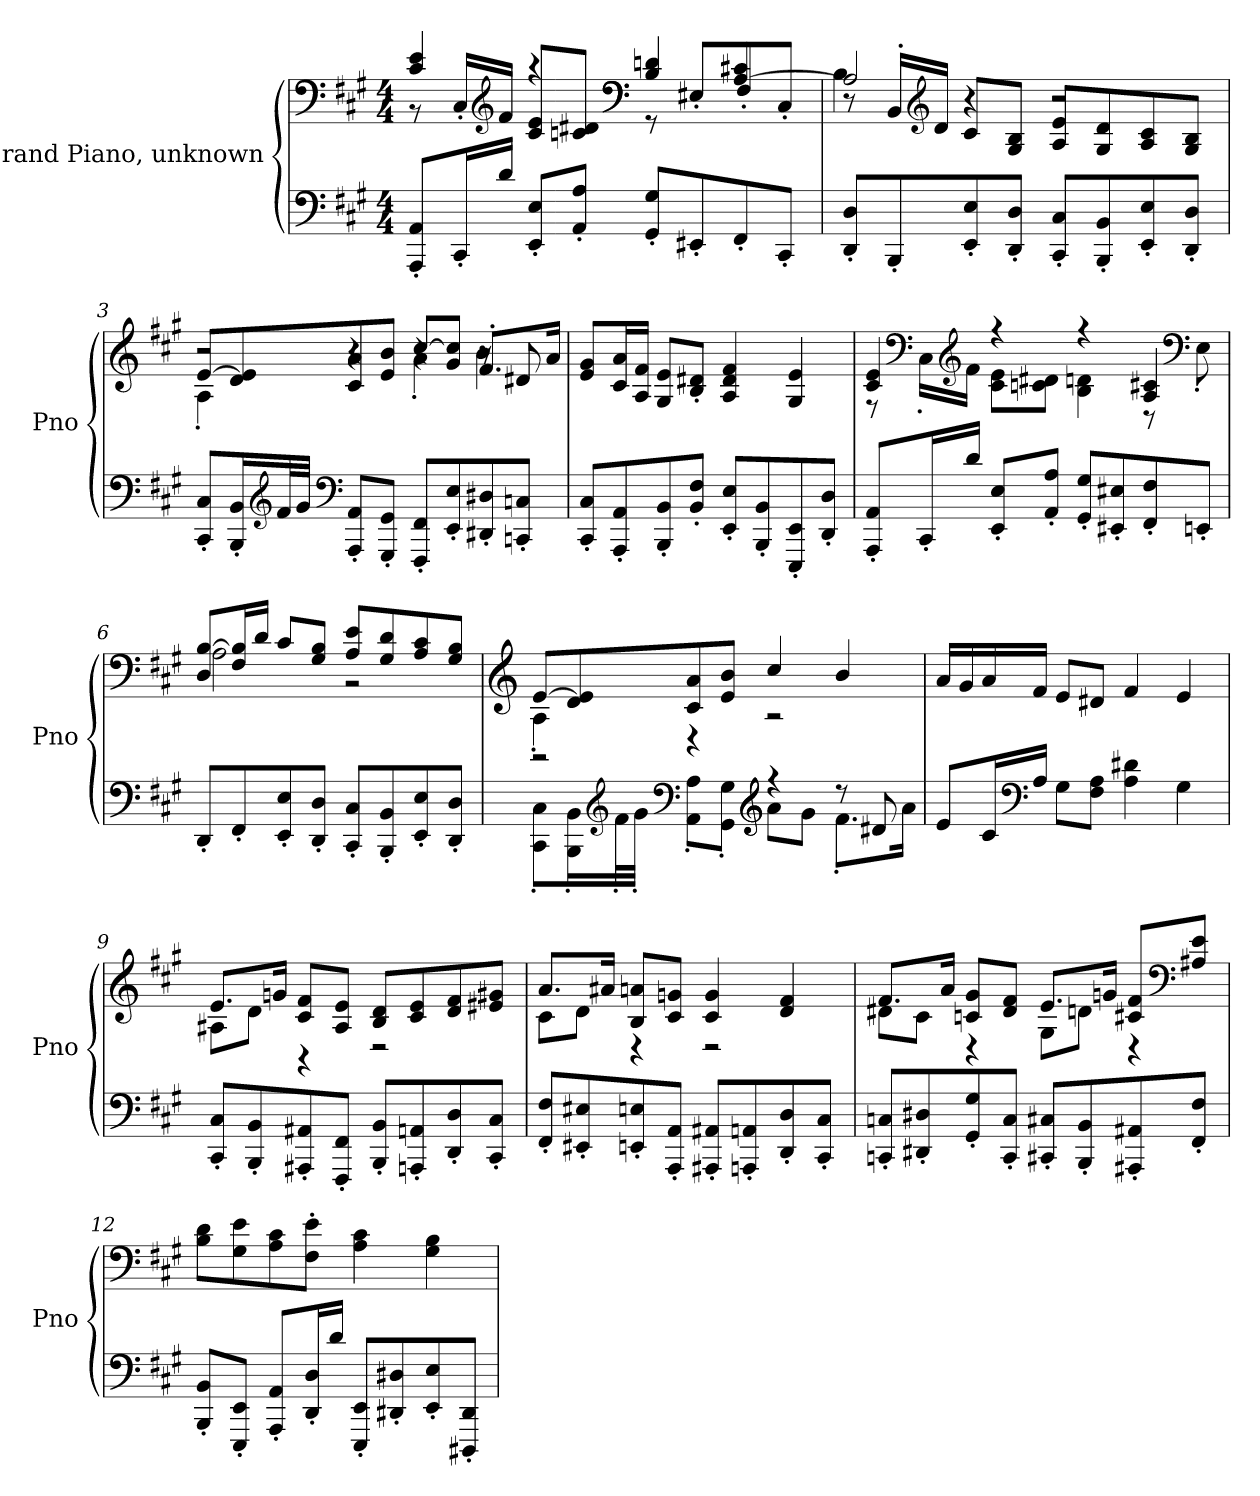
**kern	**kern
*part1	*part1
*staff2	*staff1
*I"Grand Piano, unknown	*
*I'Pno	*
*clefF4	*clefF4
*k[f#c#g#]	*k[f#c#g#]
*M4/4	*M4/4
*MM120	*MM120
=1	=1
*	*^
8AAA/' 8AA/'L	4c#/ 4e/	8r
16CC#'/L	.	16C#'/LL
*	*clefG2	*
16d/JJ	.	16f#/JJ
8EE/' 8E/'L	4r	8c#/ 8e/L
8AA/' 8A/'J	.	8cn/ 8d#X/J
*	*clefF4	*
8GG#/' 8G#/'L	4B/ 4dn/	8r
8EE#X'/	.	8E#X'/L
8FF#'/	[4A/ 4c#X/	8F#'/
8CC#'/J	.	8C#'/J
=2	=2	=2
*	*	*^
8DD/' 8D/'L	2A/]	4B\	8r
8BBB'/	.	.	16BB'/LL
*	*clefG2	*	*
.	.	.	16d/JJ
8EE/' 8E/'	.	4r	8c#/L
8DD/' 8D/'J	.	.	8G#/ 8B/J
8CC#/' 8C#/'L	2r	2r	8A/ 8e/L
8BBB/' 8BB/'	.	.	8G#/ 8d/
8EE/' 8E/'	.	.	8A/ 8c#/
8DD/' 8D/'J	.	.	8G#/ 8B/J
!!LO:LB:g=z	!!	!!
=3	=3	=3	=3
8CC#/' 8C#/'L	[8e/L	4A'\	2r
16BBB/' 16BB/'L	8d/ 8e/]	.	.
*clefG2	*	*	*
32f#/L	.	.	.
32g#/JJJ	.	.	.
*clefF4	*	*	*
8AAA/' 8AA/'L	8c#/ 8a/	4r	.
8GGG#/' 8GG#/'J	8e/ 8b/J	.	.
8FFF#/' 8FF#/'L	[8cc#/L	4a'\	4r
8EE/' 8E/'	8g#/ 8cc#/]J	.	.
8DD#X/' 8D#X/'	8.f#'/L	4b\	8r
8CCn/' 8Cn/'J	.	.	8d#X/
.	16a/Jk	.	.
*	*v	*v	*v
=4	=4
8CC#/' 8C#/'L	8e/ 8g#/L
8AAA/' 8AA/'	16c#/ 16a/L
.	16A/ 16f#/JJ
8BBB/' 8BB/'	8G#/ 8e/L
8BB/' 8F#/'J	8B/' 8d#X/'J
8EE/' 8E/'L	4A/ 4d#/ 4f#/
8BBB/' 8BB/'	.
8EEE/' 8EE/'	4G#/ 4e/
8DD/' 8D/'J	.
!!LO:LB:g=z
=5	=5
*	*^
8AAA/' 8AA/'L	4c#/ 4e/	8r
*	*clefF4	*
16CC#'/L	.	16C#'\LL
*	*clefG2	*
16d/JJ	.	16f#\JJ
8EE/' 8E/'L	4r	8c#\ 8e\L
8AA/' 8A/'J	.	8cn\ 8d#X\J
8GG#/' 8G#/'L	4r	4B\ 4dn\
8EE#X/' 8E#X/'	.	.
8FF#/' 8F#/'	4A/ 4c#X/	8r
*	*clefF4	*
8EEn'/J	.	8E'\
=6	=6	=6
8DD'/L	8D/ [8B/L	2A\
8FF#'/	16F#/ 16B/]L	.
.	16d/JJ	.
8EE/' 8E/'	8c#/L	.
8DD/' 8D/'J	8G#/ 8B/J	.
8CC#/' 8C#/'L	8A/ 8e/L	2r
8BBB/' 8BB/'	8G#/ 8d/	.
8EE/' 8E/'	8A/ 8c#/	.
8DD/' 8D/'J	8G#/ 8B/J	.
!!LO:LB:g=z	!!
=7	=7	=7
*	*clefG2	*
*^	*	*
2r	8CC#\' 8C#\'L	[8e/L	4A'\
.	16BBB\' 16BB\'L	8d/ 8e/]	.
*clefG2	*	*	*
.	32f#'\L	.	.
.	32g#'\JJJ	.	.
*clefF4	*	*	*
.	8AA\' 8A\'L	8c#/ 8a/	4r
.	8GG#\' 8G#\'J	8e/ 8b/J	.
*clefG2	*	*	*
4r	8a\L	4cc#/	2r
.	8g#\J	.	.
8r	8.f#'\L	4b/	.
8d#X/	.	.	.
.	16a\Jk	.	.
*v	*v	*	*
*	*v	*v
=8	=8
8e/L	16a/LL
.	16g#/
16c#/L	16a/
*clefF4	*
16A/JJ	16f#/JJ
8G#\L	8e/L
8F#\ 8A\J	8d#X/J
4A\ 4d#X\	4f#/
4G#\	4e/
!!LO:LB:g=z
=9	=9
*	*^
8CC#/' 8C#/'L	8.e/L	8A#X\L
8BBB/' 8BB/'	.	8d\J
.	16gn/Jk	.
8AAA#X/' 8AA#X/'	8c#/ 8f#/L	4r
8FFF#/' 8FF#/'J	8A#/ 8e/J	.
8BBB/' 8BB/'L	8B/ 8d/L	2r
8AAAn/' 8AAn/'	8c#/ 8e/	.
8DD/' 8D/'	8d/ 8f#/	.
8CC#/' 8C#/'J	8e#X/ 8g#X/J	.
=10	=10	=10
8FF#/' 8F#/'L	8.a/L	8c#\L
8EE#X/' 8E#X/'	.	8d\J
.	16a#X/Jk	.
8EEn/' 8En/'	8B/ 8an/L	4r
8AAA/' 8AA/'J	8c#/ 8gn/J	.
8AAA#X/' 8AA#X/'L	4c#/ 4g/	2r
8AAAn/' 8AAn/'	.	.
8DD/' 8D/'	4d/ 4f#/	.
8CC#/' 8C#/'J	.	.
!!LO:LB:g=z	!!
=11	=11	=11
8CCn/' 8Cn/'L	8.f#/L	8d#X\L
8DD#X/' 8D#X/'	.	8c#\J
.	16a/Jk	.
8GG#/' 8G#/'	8cn/ 8g#/L	4r
8CC/' 8C/'J	8d#/ 8f#/J	.
8CC#X/' 8C#X/'L	8.e/L	8G#\L
8BBB/' 8BB/'	.	8dn\J
.	16gn/Jk	.
8AAA#X/' 8AA#X/'	8c#X/ 8f#/L	4r
*	*clefF4	*
8FF#/' 8F#/'J	8A#X/ 8e/J	.
*	*v	*v
=12	=12
8BBB/' 8BB/'L	8B\ 8d\L
8EEE/' 8EE/'J	8G#\ 8e\
8AAA/' 8AA/'L	8A\ 8c#\
16DD/' 16D/'L	8F#\' 8e\'J
16d/JJ	.
8EEE/' 8EE/'L	4A\ 4c#\
8DD#X/' 8D#X/'	.
8EE/' 8E/'	4G#\ 4B\
8DDD#X/' 8DD#/'J	.
=	=
*-	*-
